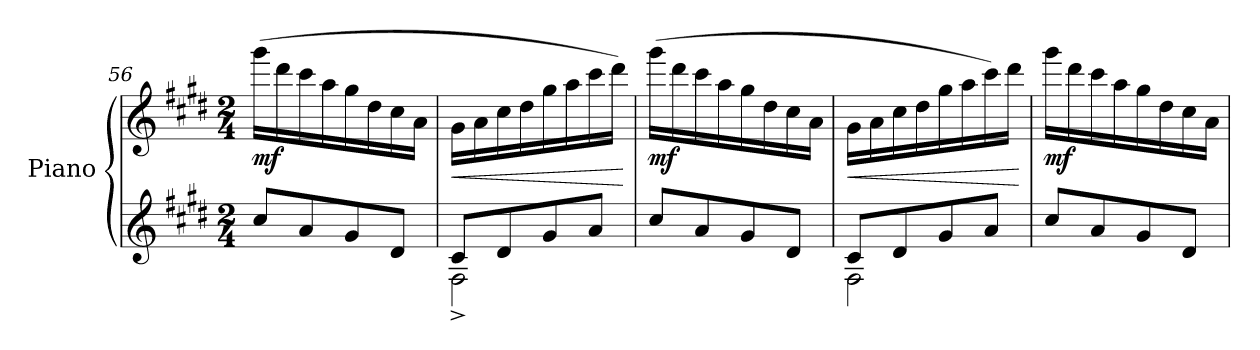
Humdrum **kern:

**kern	**kern	**dynam
*part1	*part1	*part1
*staff2	*staff1	*staff1/2
*I"Piano	*	*
*I'Pno.	*	*
*clefG2	*clefG2	*
*k[f#c#g#d#]	*k[f#c#g#d#]	*
*M2/4	*M2/4	*
=56	=56	=56
!	!	!LO:DY:b
8cc#/L	(>16ggg#\LL	mf
.	16ddd#\	.
8a/	16ccc#\	.
.	16aa\	.
8g#/	16gg#\	.
.	16dd#\	.
8d#/J	16cc#\	.
.	16a\JJ	.
!!LO:LB:g=z
=57	=57	=57
*^	*	*
!	!	!	!LO:HP:b
8c#/L	2F#^\	16g#\LL	<
.	.	16a\	.
8d#/	.	16cc#\	.
.	.	16dd#\	.
8g#/	.	16gg#\	.
.	.	16aa\	.
8a/J	.	16ccc#\	.
.	.	16ddd#\JJ)	.
*v	*v	*	*
.	.	[
=58	=58	=58
*^	*	*
!	!	!	!LO:DY:b
8cc#/L	2ryy	(>16ggg#\LL	mf
.	.	16ddd#\	.
8a/	.	16ccc#\	.
.	.	16aa\	.
8g#/	.	16gg#\	.
.	.	16dd#\	.
8d#/J	.	16cc#\	.
.	.	16a\JJ	.
=59	=59	=59	=59
!	!	!	!LO:HP:b
8c#/L	2F#\	16g#\LL	<
.	.	16a\	.
8d#/	.	16cc#\	.
.	.	16dd#\	.
8g#/	.	16gg#\	.
.	.	16aa\	.
8a/J	.	16ccc#\)	.
.	.	16ddd#\JJ	.
*v	*v	*	*
.	.	[
=60	=60	=60
*^	*	*
!	!	!	!LO:DY:b
8cc#/L	2ryy	16ggg#\LL	mf
.	.	16ddd#\	.
8a/	.	16ccc#\	.
.	.	16aa\	.
8g#/	.	16gg#\	.
.	.	16dd#\	.
8d#/J	.	16cc#\	.
.	.	16a\JJ	.
*v	*v	*	*
=	=	=
*-	*-	*-
